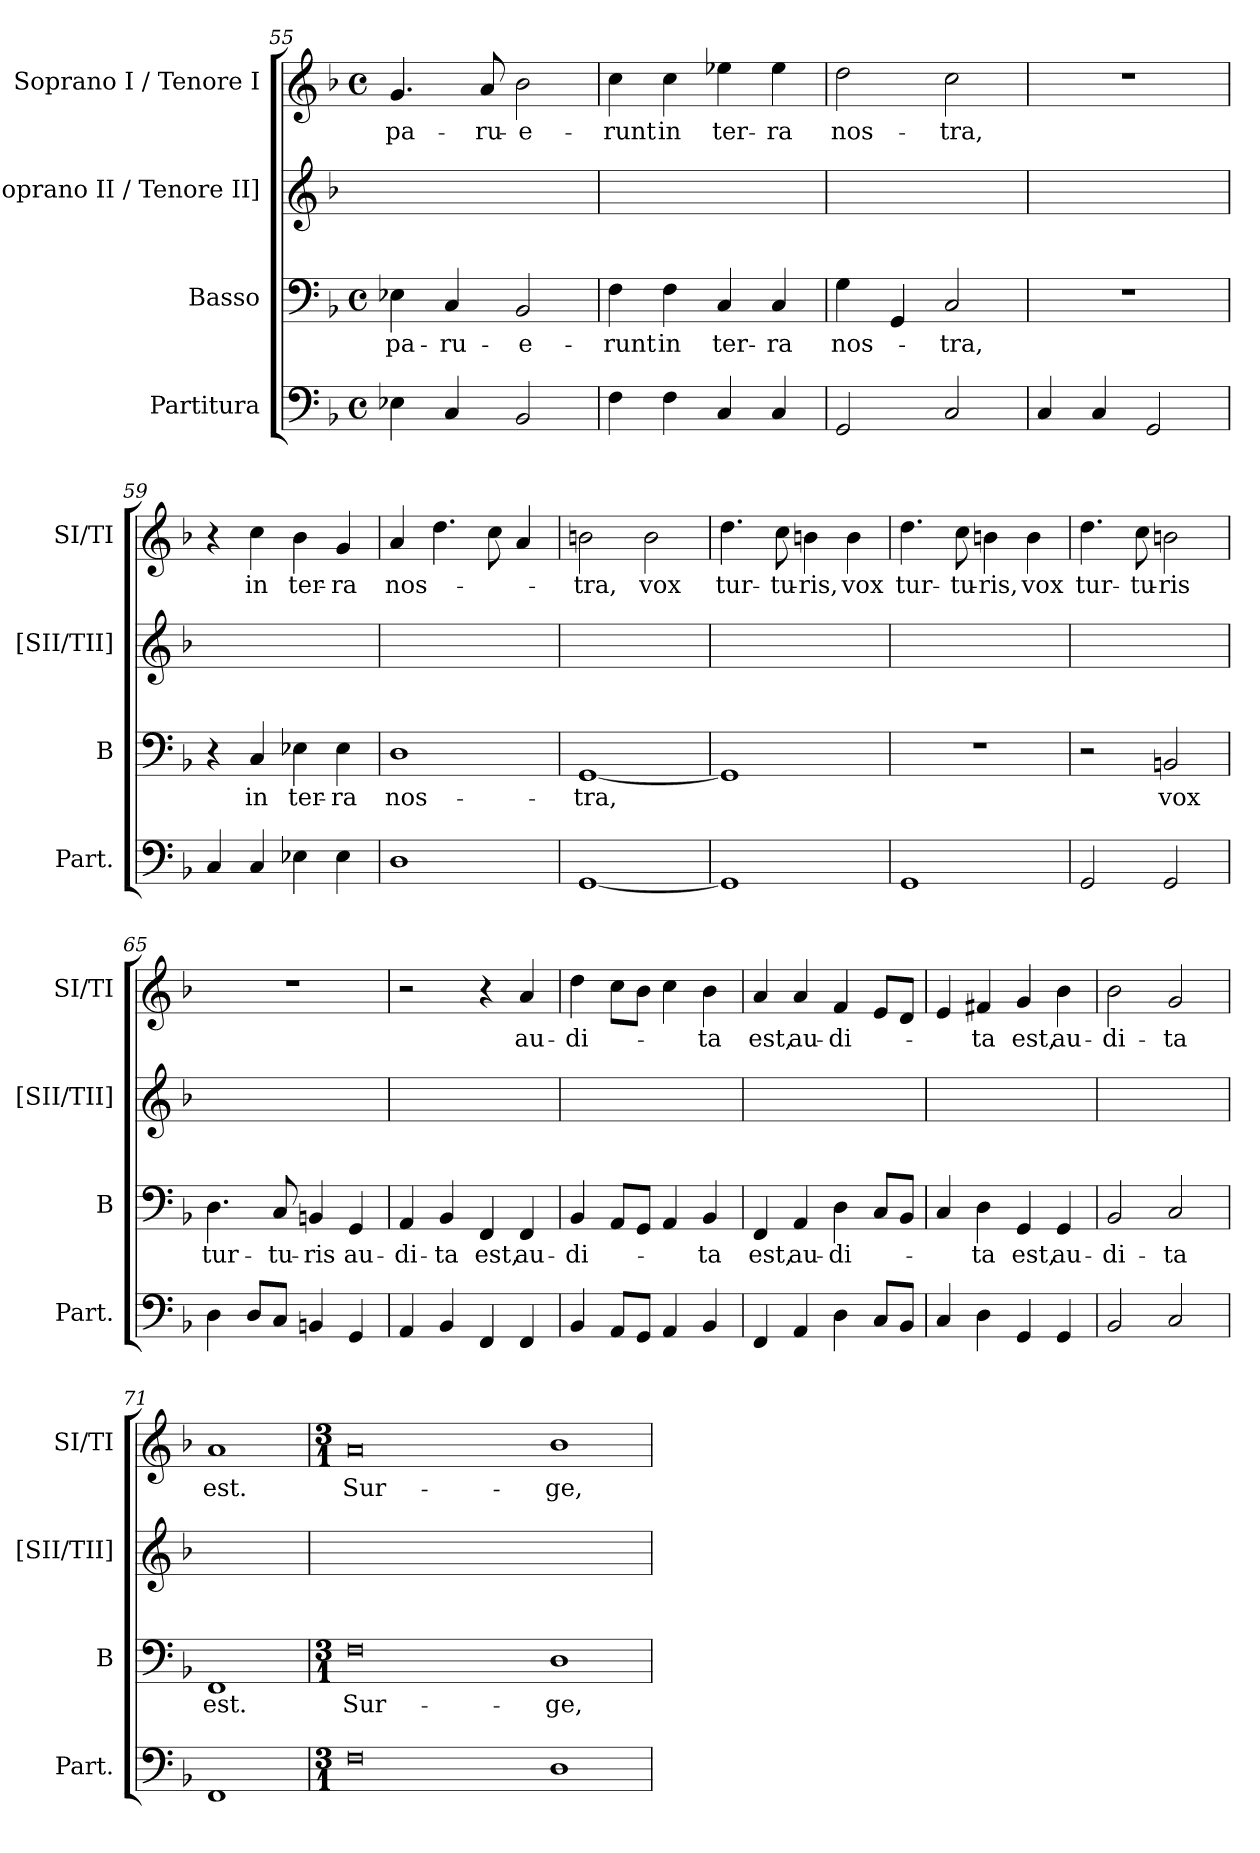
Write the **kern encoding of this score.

**kern	**kern	**text	**kern	**kern	**text
*part4	*part3	*part3	*part2	*part1	*part1
*staff4	*staff3	*staff3	*staff2	*staff1	*staff1
*I"Partitura	*I"Basso	*	*I"[Soprano II / Tenore II]	*I"Soprano I / Tenore I	*
*I'Part.	*I'B	*	*I'[SII/TII]	*I'SI/TI	*
*clefF4	*clefF4	*	*clefG2	*clefG2	*
*k[b-]	*k[b-]	*	*k[b-]	*k[b-]	*
*F:	*F:	*	*F:	*F:	*
*M4/4	*M4/4	*	*	*M4/4	*
*met(c)	*met(c)	*	*	*met(c)	*
=55	=55	=55	=55	=55	=55
!	!	!LO:LY:b	!	!	!LO:LY:b
4E-X\	4E-X\	-pa-	1ryy	4.g/	-pa-
!	!	!LO:LY:b	!	!	!
4C/	4C/	-ru-	.	.	.
!	!	!	!	!	!LO:LY:b
.	.	.	.	8a/	-ru-
!	!	!LO:LY:b	!	!	!LO:LY:b
2BB-/	2BB-/	-e-	.	2b-\	-e-
=56	=56	=56	=56	=56	=56
!	!	!LO:LY:b	!	!	!LO:LY:b
4F\	4F\	-runt	1ryy	4cc\	-runt
!	!	!LO:LY:b	!	!	!LO:LY:b
4F\	4F\	in	.	4cc\	in
!	!	!LO:LY:b	!	!	!LO:LY:b
4C/	4C/	ter-	.	4ee-X\	ter-
!	!	!LO:LY:b	!	!	!LO:LY:b
4C/	4C/	-ra	.	4ee-\	-ra
=57	=57	=57	=57	=57	=57
!	!	!LO:LY:b	!	!	!LO:LY:b
2GG/	4G\	nos-	1ryy	2dd\	nos-
.	4GG/	.	.	.	.
!	!	!LO:LY:b	!	!	!LO:LY:b
2C/	2C/	-tra,	.	2cc\	-tra,
=58	=58	=58	=58	=58	=58
4C/	1r	.	1ryy	1r	.
4C/	.	.	.	.	.
2GG/	.	.	.	.	.
=59	=59	=59	=59	=59	=59
4C/	4r	.	1ryy	4r	.
!	!	!LO:LY:b	!	!	!LO:LY:b
4C/	4C/	in	.	4cc\	in
!	!	!LO:LY:b	!	!	!LO:LY:b
4E-X\	4E-X\	ter-	.	4b-\	ter-
!	!	!LO:LY:b	!	!	!LO:LY:b
4E-\	4E-\	-ra	.	4g/	-ra
=60	=60	=60	=60	=60	=60
!	!	!LO:LY:b	!	!	!LO:LY:b
1D	1D	nos-	1ryy	4a/	nos-
.	.	.	.	4.dd\	.
.	.	.	.	8cc\	.
.	.	.	.	4a/	.
=61	=61	=61	=61	=61	=61
!	!	!LO:LY:b	!	!	!LO:LY:b
[1GG	[1GG	-tra,	1ryy	2bn\	-tra,
!	!	!	!	!	!LO:LY:b
.	.	.	.	2b\	vox
=62	=62	=62	=62	=62	=62
!	!	!	!	!	!LO:LY:b
1GG]	1GG]	.	1ryy	4.dd\	tur-
!	!	!	!	!	!LO:LY:b
.	.	.	.	8cc\	-tu-
!	!	!	!	!	!LO:LY:b
.	.	.	.	4bn\	-ris,
!	!	!	!	!	!LO:LY:b
.	.	.	.	4b\	vox
=63	=63	=63	=63	=63	=63
!	!	!	!	!	!LO:LY:b
1GG	1r	.	1ryy	4.dd\	tur-
!	!	!	!	!	!LO:LY:b
.	.	.	.	8cc\	-tu-
!	!	!	!	!	!LO:LY:b
.	.	.	.	4bn\	-ris,
!	!	!	!	!	!LO:LY:b
.	.	.	.	4b\	vox
=64	=64	=64	=64	=64	=64
!	!	!	!	!	!LO:LY:b
2GG/	2r	.	1ryy	4.dd\	tur-
!	!	!	!	!	!LO:LY:b
.	.	.	.	8cc\	-tu-
!	!	!LO:LY:b	!	!	!LO:LY:b
2GG/	2BBn/	vox	.	2bn\	-ris
=65	=65	=65	=65	=65	=65
!	!	!LO:LY:b	!	!	!
4D\	4.D\	tur-	1ryy	1r	.
8D/L	.	.	.	.	.
!	!	!LO:LY:b	!	!	!
8C/J	8C/	-tu-	.	.	.
!	!	!LO:LY:b	!	!	!
4BBn/	4BBn/	-ris	.	.	.
!	!	!LO:LY:b	!	!	!
4GG/	4GG/	au-	.	.	.
=66	=66	=66	=66	=66	=66
!	!	!LO:LY:b	!	!	!
4AA/	4AA/	-di-	1ryy	2r	.
!	!	!LO:LY:b	!	!	!
4BB-/	4BB-/	-ta	.	.	.
!	!	!LO:LY:b	!	!	!
4FF/	4FF/	est,	.	4r	.
!	!	!LO:LY:b	!	!	!LO:LY:b
4FF/	4FF/	au-	.	4a/	au-
=67	=67	=67	=67	=67	=67
!	!	!LO:LY:b	!	!	!LO:LY:b
4BB-/	4BB-/	-di-	1ryy	4dd\	-di-
8AA/L	8AA/L	.	.	8cc\L	.
8GG/J	8GG/J	.	.	8b-\J	.
4AA/	4AA/	.	.	4cc\	.
!	!	!LO:LY:b	!	!	!LO:LY:b
4BB-/	4BB-/	-ta	.	4b-\	-ta
=68	=68	=68	=68	=68	=68
!	!	!LO:LY:b	!	!	!LO:LY:b
4FF/	4FF/	est,	1ryy	4a/	est,
!	!	!LO:LY:b	!	!	!LO:LY:b
4AA/	4AA/	au-	.	4a/	au-
!	!	!LO:LY:b	!	!	!LO:LY:b
4D\	4D\	-di-	.	4f/	-di-
8C/L	8C/L	.	.	8e/L	.
8BB-/J	8BB-/J	.	.	8d/J	.
=69	=69	=69	=69	=69	=69
4C/	4C/	.	1ryy	4e/	.
!	!	!LO:LY:b	!	!	!LO:LY:b
4D\	4D\	-ta	.	4f#X/	-ta
!	!	!LO:LY:b	!	!	!LO:LY:b
4GG/	4GG/	est,	.	4g/	est,
!	!	!LO:LY:b	!	!	!LO:LY:b
4GG/	4GG/	au-	.	4b-\	au-
=70	=70	=70	=70	=70	=70
!	!	!LO:LY:b	!	!	!LO:LY:b
2BB-/	2BB-/	-di-	1ryy	2b-\	-di-
!	!	!LO:LY:b	!	!	!LO:LY:b
2C/	2C/	-ta	.	2g/	-ta
=71	=71	=71	=71	=71	=71
!	!	!LO:LY:b	!	!	!LO:LY:b
1FF	1FF	est.	1ryy	1a	est.
=72	=72	=72	=72	=72	=72
*M3/1	*M3/1	*	*	*M3/1	*
*	*	*	*	*MM480	*
!	!	!LO:LY:b	!	!	!LO:LY:b
0F	0F	Sur-	1ryy	0a	Sur-
.	.	.	0ryy	.	.
!	!	!LO:LY:b	!	!	!LO:LY:b
1D	1D	-ge,	.	1b-	-ge,
=	=	=	=	=	=
*-	*-	*-	*-	*-	*-
